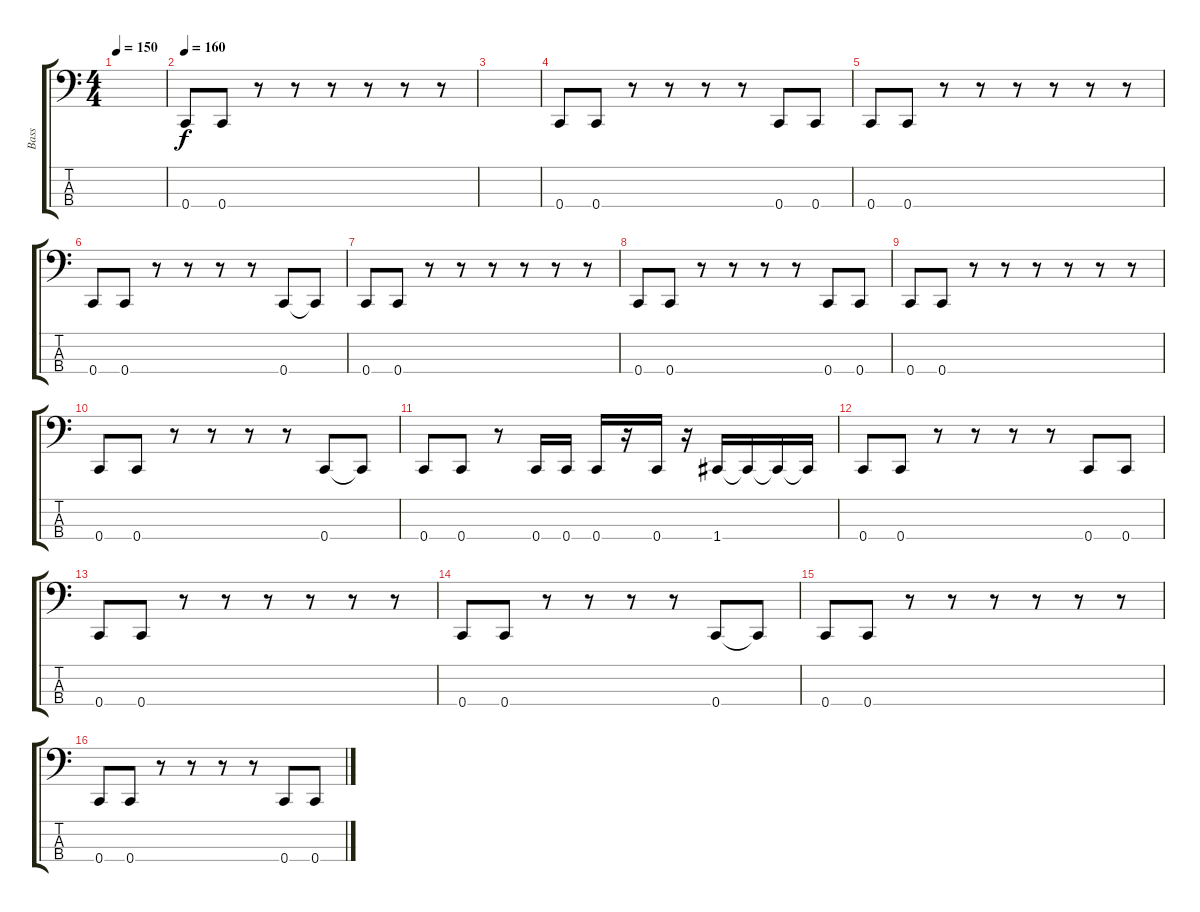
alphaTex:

\track ("Bass" "Bass") {instrument electricbassfinger}
\staff {score tabs}
\tuning (F2 C2 G1 C1) {hide}
\ts (4 4)
\tempo 150
\clef f4
\ks c
|
\tempo 160
0.4.8 0.4.8 r.8 r.8 r.8 r.8 r.8 r.8 |
|
0.4.8 0.4.8 r.8 r.8 r.8 r.8 0.4.8 0.4.8 |
0.4.8 0.4.8 r.8 r.8 r.8 r.8 r.8 r.8 |
0.4.8 0.4.8 r.8 r.8 r.8 r.8 0.4.8 0.4{t}.8 |
0.4.8 0.4.8 r.8 r.8 r.8 r.8 r.8 r.8 |
0.4.8 0.4.8 r.8 r.8 r.8 r.8 0.4.8 0.4.8 |
0.4.8 0.4.8 r.8 r.8 r.8 r.8 r.8 r.8 |
0.4.8 0.4.8 r.8 r.8 r.8 r.8 0.4.8 0.4{t}.8 |
0.4.8 0.4.8 r.8 0.4.16 0.4.16 0.4.16 r.16 0.4.16 r.16 1.4.16 1.4{t}.16 1.4{t}.16 1.4{t}.16 |
0.4.8 0.4.8 r.8 r.8 r.8 r.8 0.4.8 0.4.8 |
0.4.8 0.4.8 r.8 r.8 r.8 r.8 r.8 r.8 |
0.4.8 0.4.8 r.8 r.8 r.8 r.8 0.4.8 0.4{t}.8 |
0.4.8 0.4.8 r.8 r.8 r.8 r.8 r.8 r.8 |
0.4.8 0.4.8 r.8 r.8 r.8 r.8 0.4.8 0.4.8
